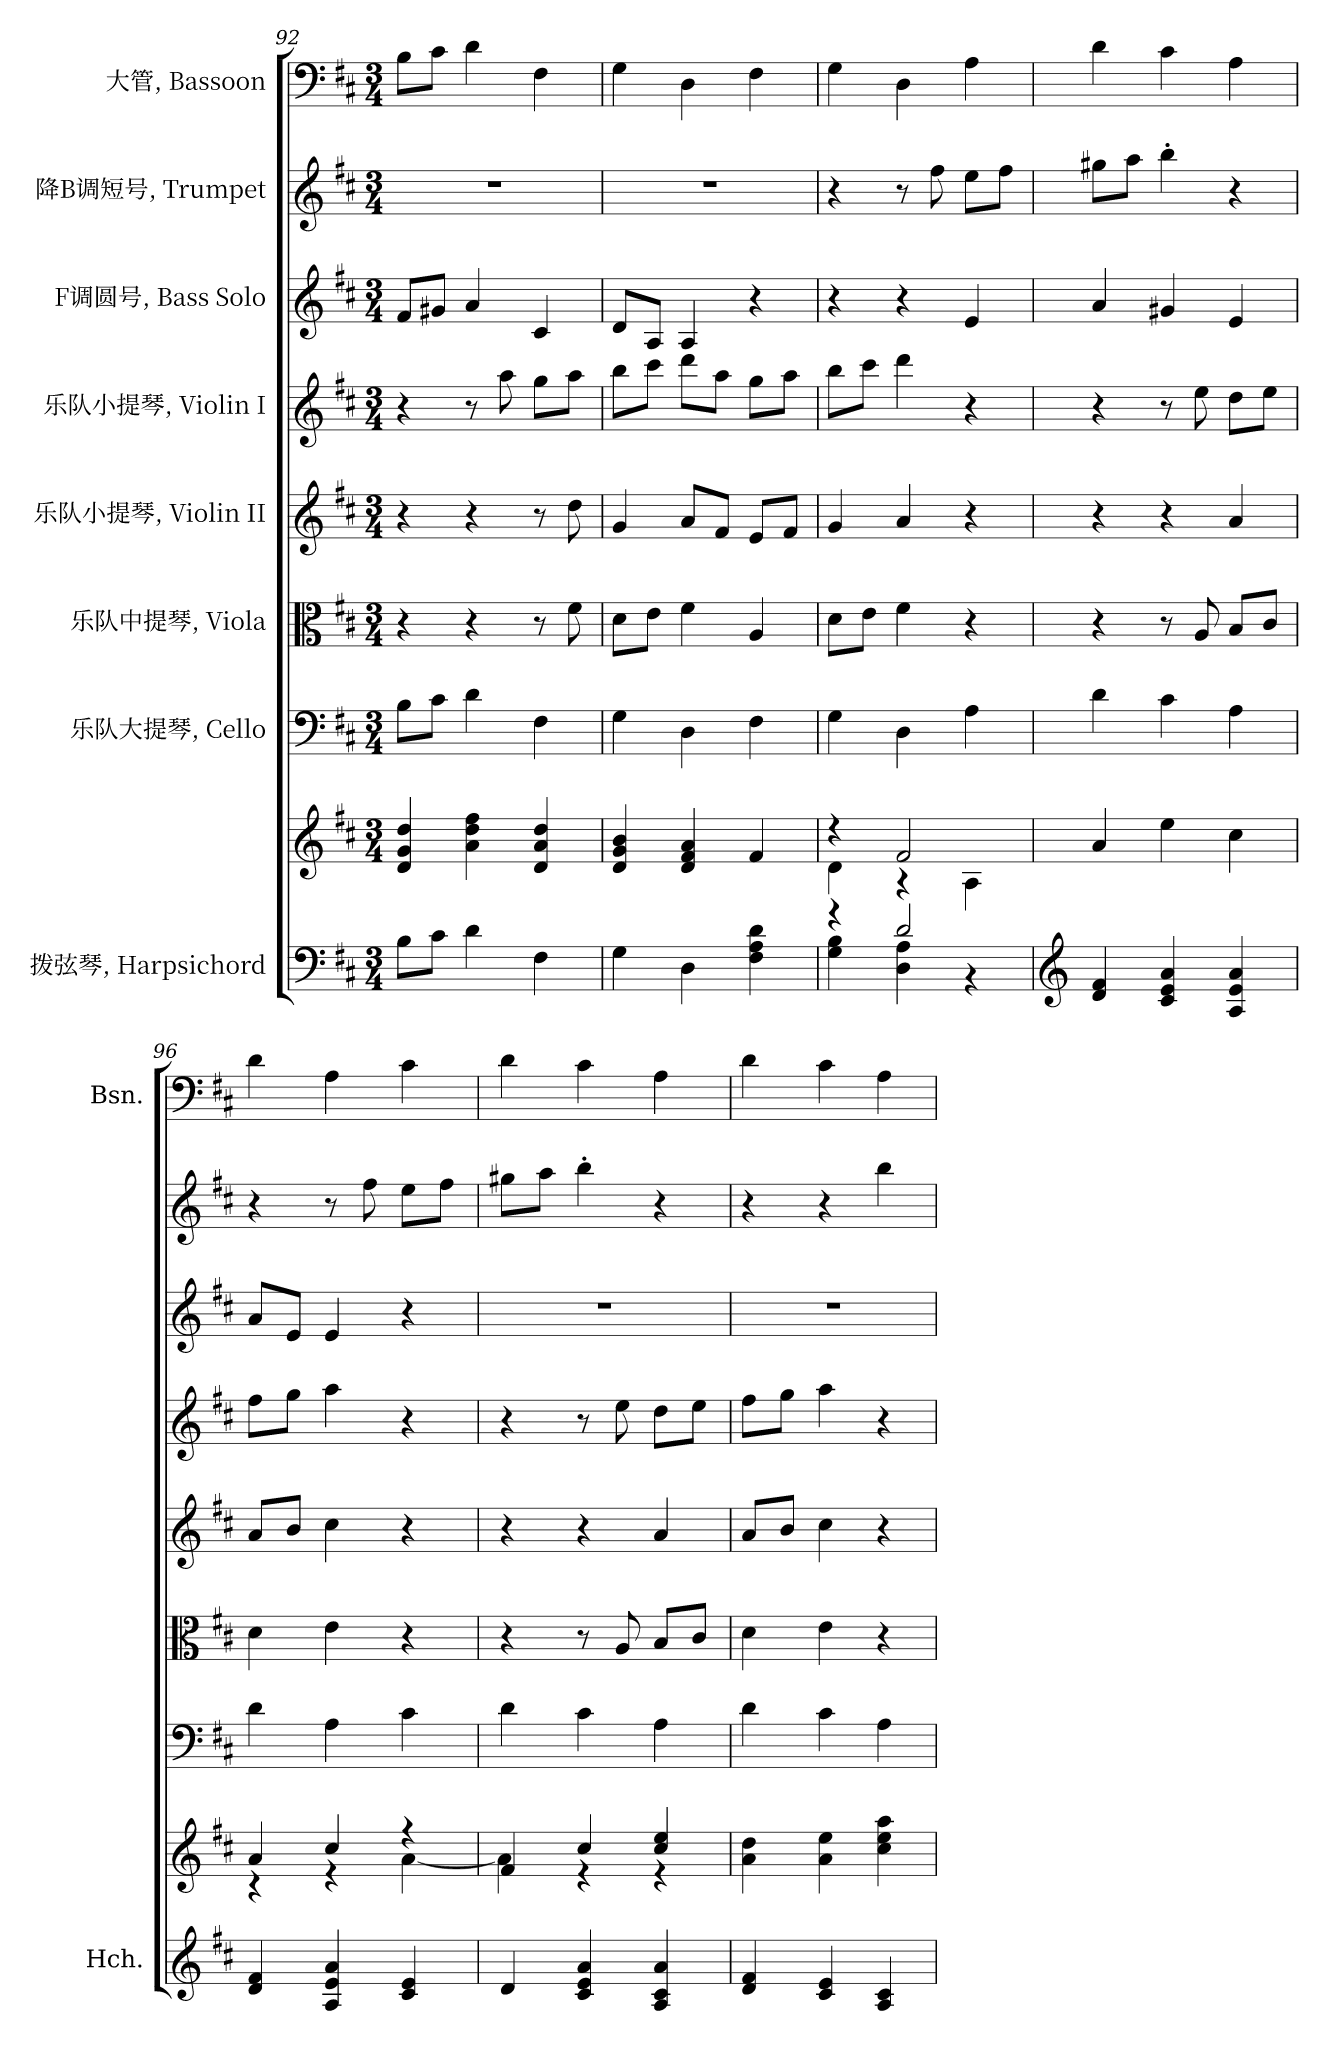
**kern	**kern	**kern	**kern	**kern	**kern	**kern	**kern	**kern
*part8	*part8	*part7	*part6	*part5	*part4	*part3	*part2	*part1
*staff9	*staff8	*staff7	*staff6	*staff5	*staff4	*staff3	*staff2	*staff1
*I"拨弦琴, Harpsichord	*	*I"乐队大提琴, Cello	*I"乐队中提琴, Viola	*I"乐队小提琴, Violin II	*I"乐队小提琴, Violin I	*I"F调圆号, Bass Solo	*I"降B调短号, Trumpet	*I"大管, Bassoon
*I'Hch.	*	*	*	*	*	*	*	*I'Bsn.
*clefF4	*clefG2	*clefF4	*clefC3	*clefG2	*clefG2	*clefG2	*clefG2	*clefF4
*	*	*	*	*	*	*ITrd4c7	*ITrd1c2	*
*k[f#c#]	*k[f#c#]	*k[f#c#]	*k[f#c#]	*k[f#c#]	*k[f#c#]	*k[f#]	*k[]	*k[f#c#]
*M3/4	*M3/4	*M3/4	*M3/4	*M3/4	*M3/4	*M3/4	*M3/4	*M3/4
=92	=92	=92	=92	=92	=92	=92	=92	=92
8B\L	4d/ 4g/ 4dd/	8B\L	4r	4r	4r	8B/L	2.r	8B\L
8c#\J	.	8c#\J	.	.	.	8c#X/J	.	8c#\J
4d\	4a\ 4dd\ 4ff#\	4d\	4r	4r	8r	4d/	.	4d\
.	.	.	.	.	8aa\	.	.	.
4F#\	4d/ 4a/ 4dd/	4F#\	8r	8r	8gg\L	4F#/	.	4F#\
.	.	.	8f#\	8dd\	8aa\J	.	.	.
!!LO:PB:g=z
=93	=93	=93	=93	=93	=93	=93	=93	=93
4G\	4d/ 4g/ 4b/	4G\	8d\L	4g/	8bb\L	8G/L	2.r	4G\
.	.	.	8e\J	.	8ccc#\J	8D/J	.	.
4D\	4d/ 4f#/ 4a/	4D\	4f#\	8a/L	8ddd\L	4D/	.	4D\
.	.	.	.	8f#/J	8aa\J	.	.	.
4F#\ 4A\ 4d\	4f#/	4F#\	4A/	8e/L	8gg\L	4r	.	4F#\
.	.	.	.	8f#/J	8aa\J	.	.	.
=94	=94	=94	=94	=94	=94	=94	=94	=94
*^	*^	*	*	*	*	*	*	*
4r	4G\ 4B\	4r	4d\	4G\	8d\L	4g/	8bb\L	4r	4r	4G\
.	.	.	.	.	8e\J	.	8ccc#\J	.	.	.
2d/	4D\ 4A\	2f#/	4r	4D\	4f#\	4a/	4ddd\	4r	8r	4D\
.	.	.	.	.	.	.	.	.	8ee\	.
.	4r	.	4A\	4A\	4r	4r	4r	4A/	8dd\L	4A\
.	.	.	.	.	.	.	.	.	8ee\J	.
*v	*v	*	*	*	*	*	*	*	*	*
*	*v	*v	*	*	*	*	*	*	*
=95	=95	=95	=95	=95	=95	=95	=95	=95
*clefG2	*	*	*	*	*	*	*	*
4d/ 4f#/	4a/	4d\	4r	4r	4r	4d/	8ff#X\L	4d\
.	.	.	.	.	.	.	8gg\J	.
4c#/ 4e/ 4a/	4ee\	4c#\	8r	4r	8r	4c#X/	4aa'\	4c#\
.	.	.	8A/	.	8ee\	.	.	.
4A/ 4e/ 4a/	4cc#\	4A\	8B/L	4a/	8dd\L	4A/	4r	4A\
.	.	.	8c#/J	.	8ee\J	.	.	.
=96	=96	=96	=96	=96	=96	=96	=96	=96
*	*^	*	*	*	*	*	*	*
4d/ 4f#/	4a/	4r	4d\	4d\	8a/L	8ff#\L	8d/L	4r	4d\
.	.	.	.	.	8b/J	8gg\J	8A/J	.	.
4A/ 4e/ 4a/	4cc#/	4r	4A\	4e\	4cc#\	4aa\	4A/	8r	4A\
.	.	.	.	.	.	.	.	8ee\	.
4c#/ 4e/	4r	[4a\	4c#\	4r	4r	4r	4r	8dd\L	4c#\
.	.	.	.	.	.	.	.	8ee\J	.
=97	=97	=97	=97	=97	=97	=97	=97	=97	=97
4d/	4f#/	4a\]	4d\	4r	4r	4r	2.r	8ff#X\L	4d\
.	.	.	.	.	.	.	.	8gg\J	.
4c#/ 4e/ 4a/	4cc#/	4r	4c#\	8r	4r	8r	.	4aa'\	4c#\
.	.	.	.	8A/	.	8ee\	.	.	.
4A/ 4c#/ 4a/	4cc#/ 4ee/	4r	4A\	8B/L	4a/	8dd\L	.	4r	4A\
.	.	.	.	8c#/J	.	8ee\J	.	.	.
*	*v	*v	*	*	*	*	*	*	*
!!LO:PB:g=z
=98	=98	=98	=98	=98	=98	=98	=98	=98
4d/ 4f#/	4a\ 4dd\	4d\	4d\	8a/L	8ff#\L	2.r	4r	4d\
.	.	.	.	8b/J	8gg\J	.	.	.
4c#/ 4e/	4a\ 4ee\	4c#\	4e\	4cc#\	4aa\	.	4r	4c#\
4A/ 4c#/	4cc#\ 4ee\ 4aa\	4A\	4r	4r	4r	.	4aa\	4A\
=	=	=	=	=	=	=	=	=
*-	*-	*-	*-	*-	*-	*-	*-	*-
